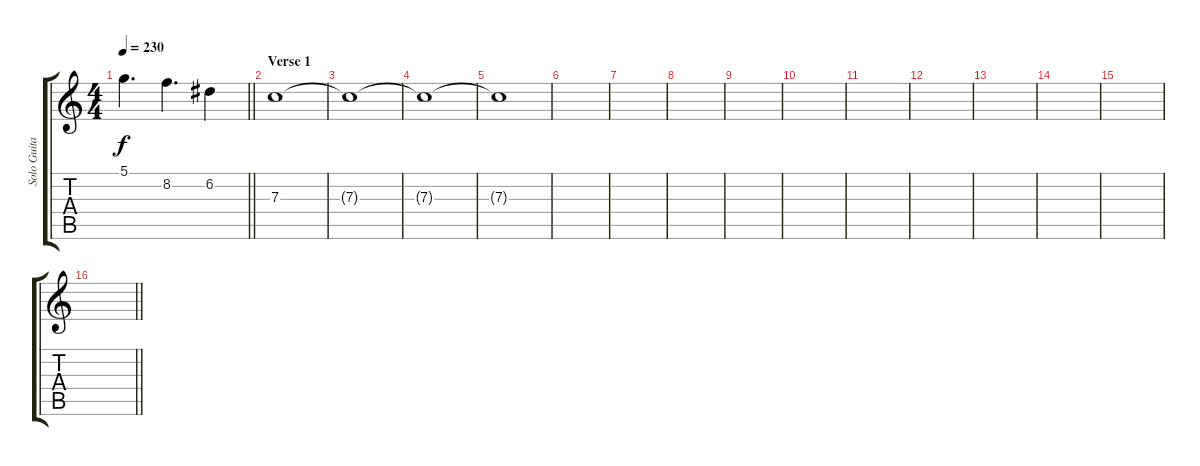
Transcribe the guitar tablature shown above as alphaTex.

\track ("Solo Guitar" "Solo Guita") {instrument distortionguitar}
\staff {score tabs}
\tuning (D4 A3 F3 C3 G2 C2) {hide}
\ts (4 4)
\tempo 230
\clef g2
\barLineRight lightlight
\ks c
5.1.4{d dy f} 8.2.4{d} 6.2.4 |
\section ("" "Verse 1")
7.3.1 |
7.3{t}.1 |
7.3{t}.1 |
7.3{t}.1 |
|
|
|
|
|
|
|
|
|
|
\barLineRight lightlight
